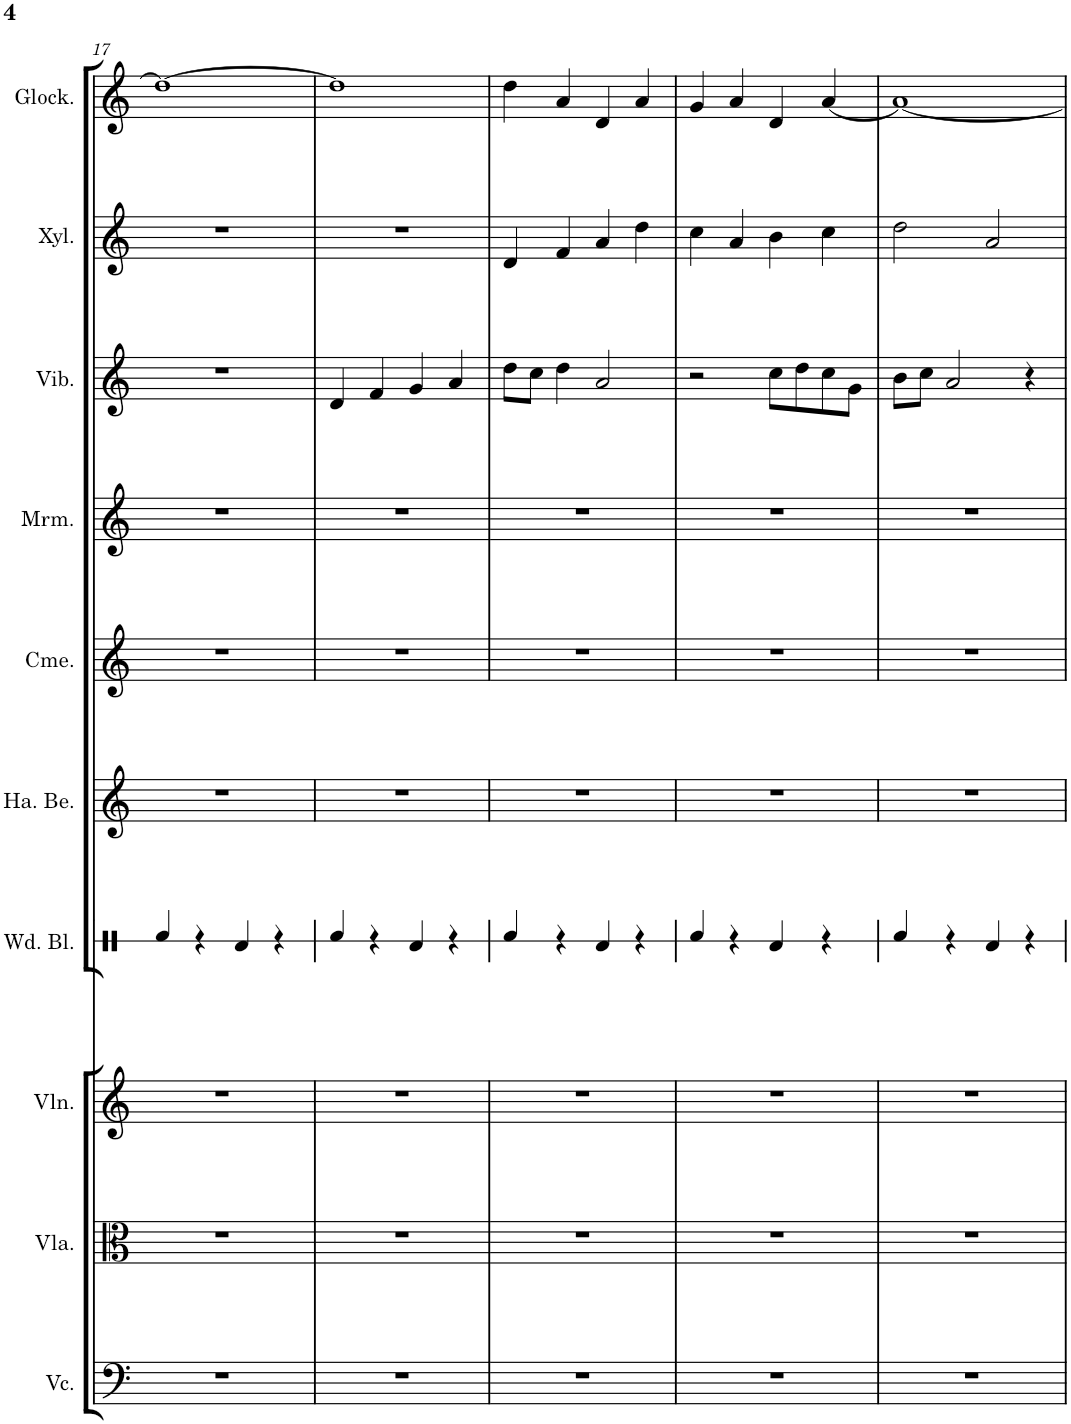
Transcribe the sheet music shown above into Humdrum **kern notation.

**kern	**kern	**kern	**kern	**kern	**kern	**kern	**kern	**kern	**kern
*part10	*part9	*part8	*part7	*part6	*part5	*part4	*part3	*part2	*part1
*staff10	*staff9	*staff8	*staff7	*staff6	*staff5	*staff4	*staff3	*staff2	*staff1
*I"大提琴	*I"中提琴	*I"小提琴	*I"盒棒	*I"手摇铃	*I"管钟	*I"马林巴琴	*I"颤音琴	*I"木琴	*I"钟琴
!!LO:PB:g=z
*clefF4	*clefC3	*clefG2	*clefX	*clefG2	*clefG2	*clefG2	*clefG2	*clefG2	*clefG2
*	*	*	*	*Trd-7c-12	*	*	*	*Trd-7c-12	*Trd-14c-24
*k[]	*k[]	*k[]	*k[]	*k[]	*k[]	*k[]	*k[]	*k[]	*k[]
*M4/4	*M4/4	*M4/4	*M4/4	*M4/4	*M4/4	*M4/4	*M4/4	*M4/4	*M4/4
=17	=17	=17	=17	=17	=17	=17	=17	=17	=17
1r	1r	1r	4Rf/	1r	1r	1r	1r	1r	1dd_
.	.	.	4r	.	.	.	.	.	.
.	.	.	4Rd/	.	.	.	.	.	.
.	.	.	4r	.	.	.	.	.	.
=18	=18	=18	=18	=18	=18	=18	=18	=18	=18
1r	1r	1r	4Rf/	1r	1r	1r	4d/	1r	1dd]
.	.	.	4r	.	.	.	4f/	.	.
.	.	.	4Rd/	.	.	.	4g/	.	.
.	.	.	4r	.	.	.	4a/	.	.
=19	=19	=19	=19	=19	=19	=19	=19	=19	=19
1r	1r	1r	4Rf/	1r	1r	1r	8dd\L	4d/	4dd\
.	.	.	.	.	.	.	8cc\J	.	.
.	.	.	4r	.	.	.	4dd\	4f/	4a/
.	.	.	4Rd/	.	.	.	2a/	4a/	4d/
.	.	.	4r	.	.	.	.	4dd\	4a/
=20	=20	=20	=20	=20	=20	=20	=20	=20	=20
1r	1r	1r	4Rf/	1r	1r	1r	2r	4cc\	4g/
.	.	.	4r	.	.	.	.	4a/	4a/
.	.	.	4Rd/	.	.	.	8cc\L	4b\	4d/
.	.	.	.	.	.	.	8dd\	.	.
.	.	.	4r	.	.	.	8cc\	4cc\	[4a/
.	.	.	.	.	.	.	8g\J	.	.
=21	=21	=21	=21	=21	=21	=21	=21	=21	=21
1r	1r	1r	4Rf/	1r	1r	1r	8b\L	2dd\	1a_
.	.	.	.	.	.	.	8cc\J	.	.
.	.	.	4r	.	.	.	2a/	.	.
.	.	.	4Rd/	.	.	.	.	2a/	.
.	.	.	4r	.	.	.	4r	.	.
=	=	=	=	=	=	=	=	=	=
*-	*-	*-	*-	*-	*-	*-	*-	*-	*-
